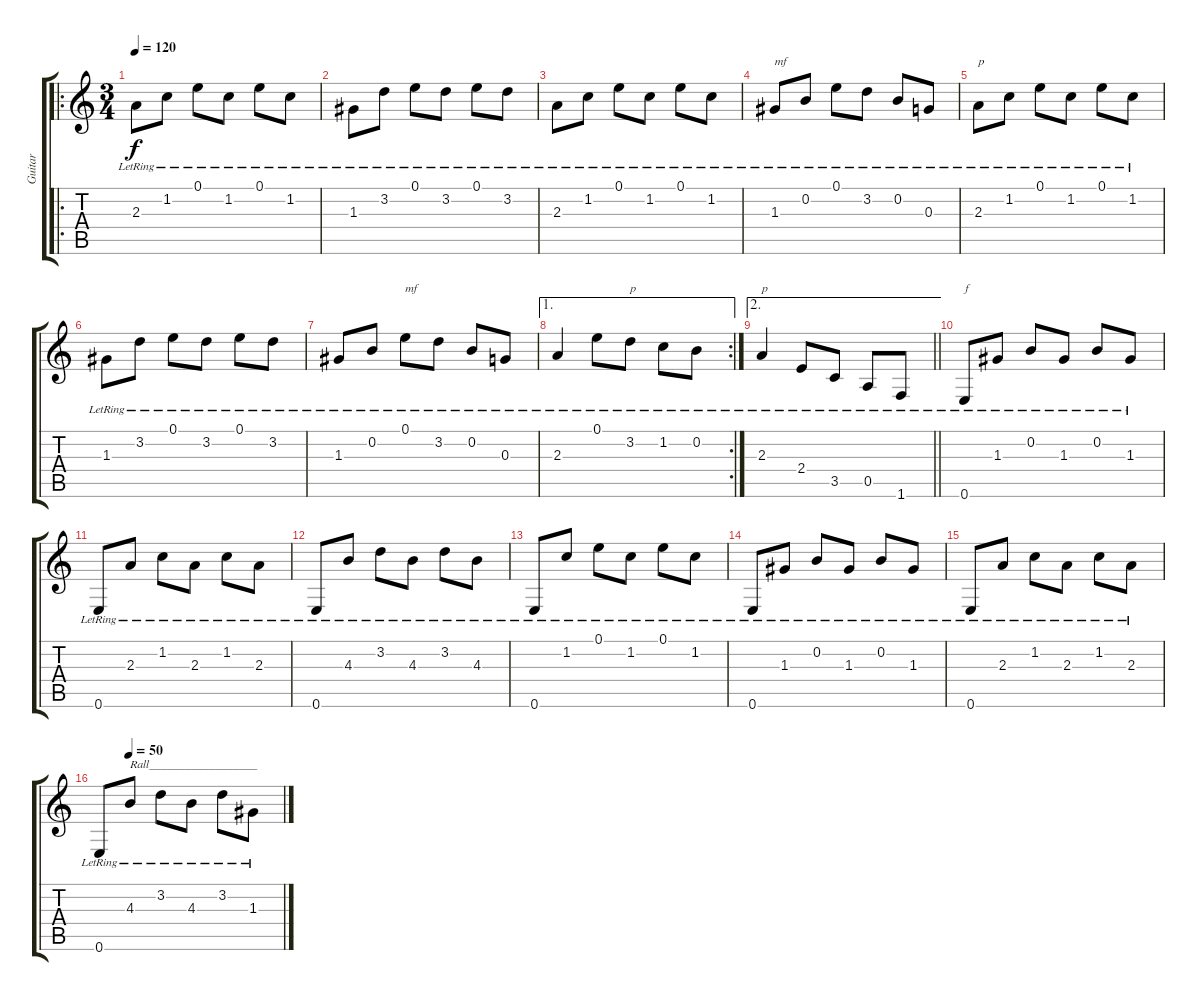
\track ("Guitar" "Guitar") {instrument acousticguitarnylon}
\staff {score tabs}
\tuning (E4 B3 G3 D3 A2 E2) {hide}
\ro
\ts (3 4)
\tempo 120
\clef g2
\ks c
2.3{lr}.8{dy f} 1.2{lr}.8 0.1{lr}.8 1.2{lr}.8 0.1{lr}.8 1.2{lr}.8 |
1.3{lr}.8 3.2{lr}.8 0.1{lr}.8 3.2{lr}.8 0.1{lr}.8 3.2{lr}.8 |
2.3{lr}.8 1.2{lr}.8 0.1{lr}.8 1.2{lr}.8 0.1{lr}.8 1.2{lr}.8 |
1.3{lr}.8{txt "mf"} 0.2{lr}.8 0.1{lr}.8 3.2{lr}.8 0.2{lr}.8 0.3{lr}.8 |
2.3{lr}.8{txt "p"} 1.2{lr}.8 0.1{lr}.8 1.2{lr}.8 0.1{lr}.8 1.2{lr}.8 |
1.3{lr}.8 3.2{lr}.8 0.1{lr}.8 3.2{lr}.8 0.1{lr}.8 3.2{lr}.8 |
1.3{lr}.8 0.2{lr}.8 0.1{lr}.8{txt "mf"} 3.2{lr}.8 0.2{lr}.8 0.3{lr}.8 |
\ae 1
\rc 2
2.3{lr}.4 0.1{lr}.8 3.2{lr}.8{txt "p"} 1.2{lr}.8 0.2{lr}.8 |
\ae 2
\barLineRight lightlight
2.3{lr}.4{txt "p"} 2.4{lr}.8 3.5{lr}.8 0.5{lr}.8 1.6{lr}.8 |
0.6{lr}.8{txt "f"} 1.3{lr}.8 0.2{lr}.8 1.3{lr}.8 0.2{lr}.8 1.3{lr}.8 |
0.6{lr}.8 2.3{lr}.8 1.2{lr}.8 2.3{lr}.8 1.2{lr}.8 2.3{lr}.8 |
0.6{lr}.8 4.3{lr}.8 3.2{lr}.8 4.3{lr}.8 3.2{lr}.8 4.3{lr}.8 |
0.6{lr}.8 1.2{lr}.8 0.1{lr}.8 1.2{lr}.8 0.1{lr}.8 1.2{lr}.8 |
0.6{lr}.8 1.3{lr}.8 0.2{lr}.8 1.3{lr}.8 0.2{lr}.8 1.3{lr}.8 |
0.6{lr}.8 2.3{lr}.8 1.2{lr}.8 2.3{lr}.8 1.2{lr}.8 2.3{lr}.8 |
\tempo (50 0.16666666666666666)
0.6{lr}.8 4.3{lr}.8{txt "Rall__________________"} 3.2{lr}.8 4.3{lr}.8 3.2{lr}.8 1.3{lr}.8
